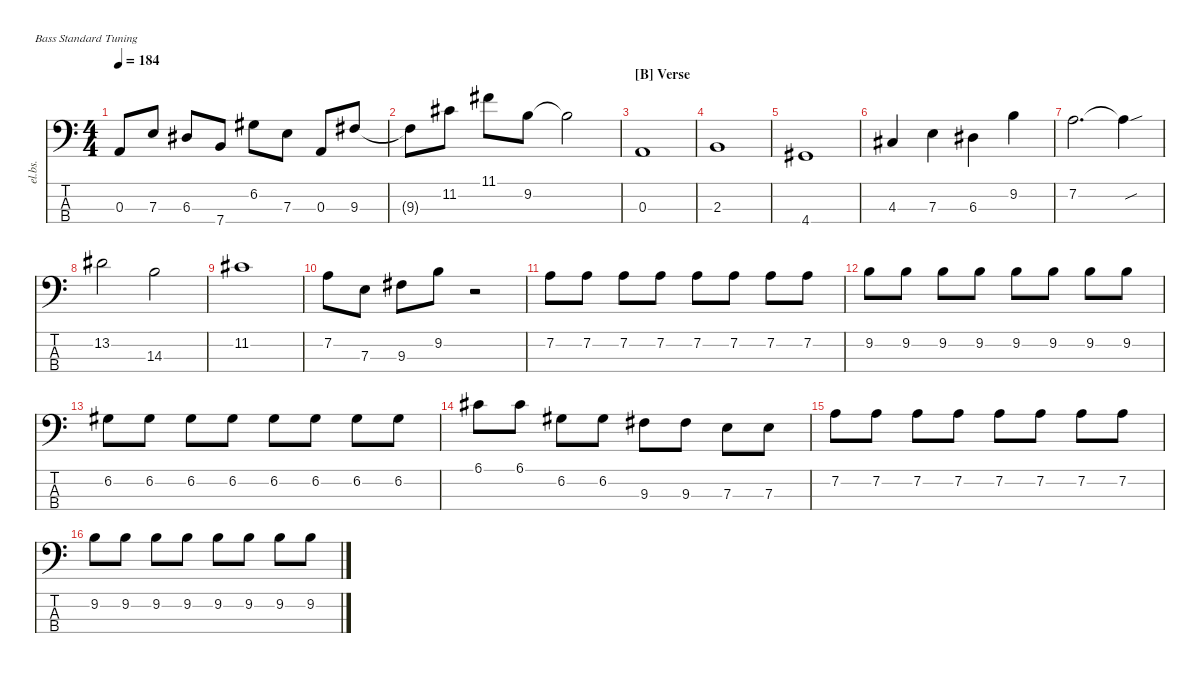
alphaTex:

\defaultSystemsLayout 4
\hideDynamics
\bracketExtendMode nobrackets
\track ("Electric Bass" "el.bs.") {instrument electricbassfinger}
\staff {score tabs}
\tuning (G2 D2 A1 E1)
\ts (4 4)
\tempo 184
\clef f4
\ks c
0.3.8{dy mf beam Up} 7.3.8{beam Up} 6.3{acc #}.8{beam Up} 7.4.8{beam Up} 6.2{acc #}.8{beam Down} 7.3.8{beam Down} 0.3.8{beam Up} 9.3{acc #}.8{beam Up} |
9.3{t acc #}.8{beam Down} 11.2{acc #}.8{beam Down} 11.1{acc #}.8{beam Down} 9.2.8{beam Down} 9.2{t}.2{beam Down} |
\section ("B" "Verse")
0.3.1{beam Up} |
2.3.1{beam Up} |
4.4{acc #}.1{beam Up} |
4.3{acc #}.4{beam Up} 7.3.4{beam Down} 6.3{acc #}.4{beam Down} 9.2.4{beam Down} |
7.2.2{d beam Down} 7.2{sou t}.4{beam Down} |
13.2{acc #}.2{beam Down} 14.3.2{beam Down} |
11.2{acc #}.1{beam Down} |
7.2.8{beam Down} 7.3.8{beam Down} 9.3{acc #}.8{beam Down} 9.2.8{beam Down} r.2{beam Down} |
7.2.8{beam Down} 7.2.8{beam Down} 7.2.8{beam Down} 7.2.8{beam Down} 7.2.8{beam Down} 7.2.8{beam Down} 7.2.8{beam Down} 7.2.8{beam Down} |
9.2.8{beam Down} 9.2.8{beam Down} 9.2.8{beam Down} 9.2.8{beam Down} 9.2.8{beam Down} 9.2.8{beam Down} 9.2.8{beam Down} 9.2.8{beam Down} |
6.2{acc #}.8{beam Down} 6.2{acc #}.8{beam Down} 6.2{acc #}.8{beam Down} 6.2{acc #}.8{beam Down} 6.2{acc #}.8{beam Down} 6.2{acc #}.8{beam Down} 6.2{acc #}.8{beam Down} 6.2{acc #}.8{beam Down} |
6.1{acc #}.8{beam Down} 6.1{acc #}.8{beam Down} 6.2{acc #}.8{beam Down} 6.2{acc #}.8{beam Down} 9.3{acc #}.8{beam Down} 9.3{acc #}.8{beam Down} 7.3.8{beam Down} 7.3.8{beam Down} |
7.2.8{beam Down} 7.2.8{beam Down} 7.2.8{beam Down} 7.2.8{beam Down} 7.2.8{beam Down} 7.2.8{beam Down} 7.2.8{beam Down} 7.2.8{beam Down} |
9.2.8{beam Down} 9.2.8{beam Down} 9.2.8{beam Down} 9.2.8{beam Down} 9.2.8{beam Down} 9.2.8{beam Down} 9.2.8{beam Down} 9.2.8{beam Down}
